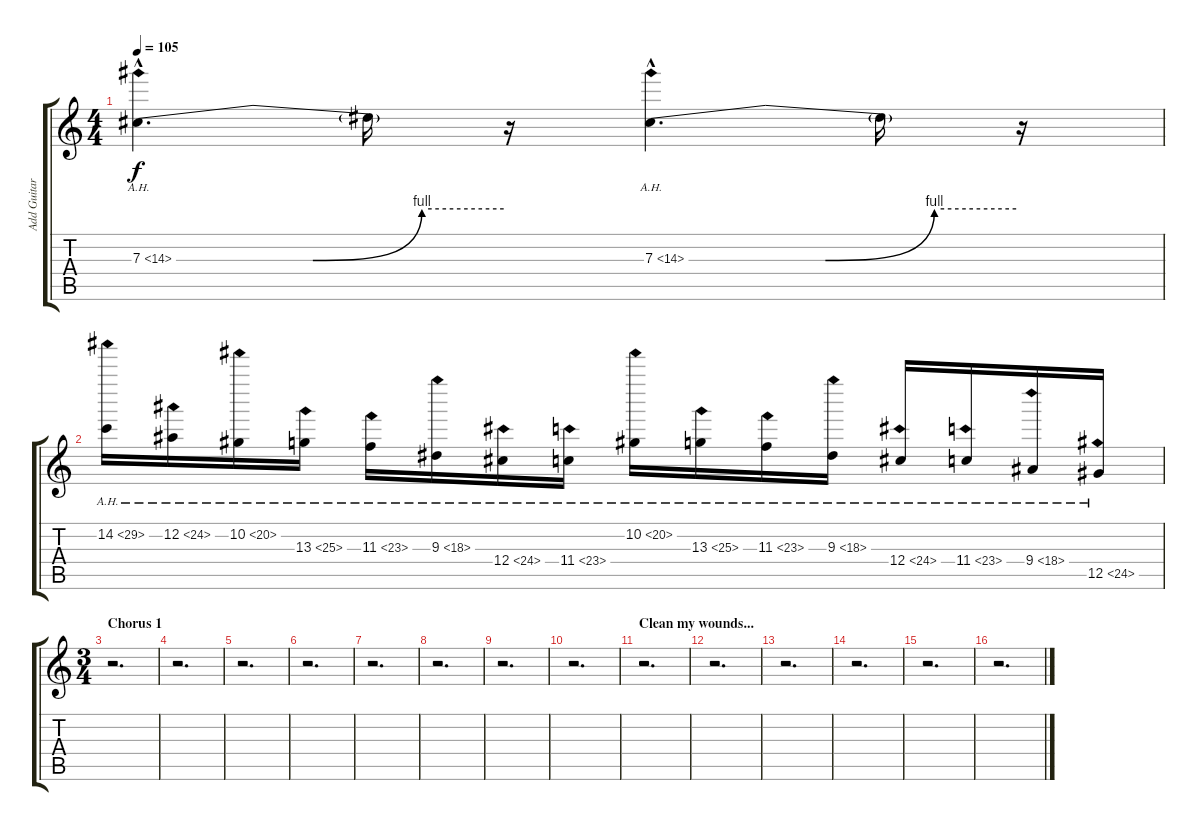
\track ("Add Guitar 2" "Add Guitar") {instrument distortionguitar}
\staff {score tabs}
\tuning (Eb4 Bb3 Gb3 Db3 Ab2 Eb2) {hide}
\ts (4 4)
\tempo 105
\clef g2
\ks c
7.3{be (custom 0 0 25 0 45 4 60 4) ah 7 hac}.4{d dy f} 7.3{t}.16 r.16 7.3{be (custom 0 0 25 0 45 4 60 4) ah 7 hac}.4{d} 7.3{t}.16 r.16 |
14.2{ah 15}.16 12.2{ah 12}.16 10.2{ah 10}.16 13.3{ah 12}.16 11.3{ah 12}.16 9.3{ah 9}.16 12.4{ah 12}.16 11.4{ah 12}.16 10.2{ah 10}.16 13.3{ah 12}.16 11.3{ah 12}.16 9.3{ah 9}.16 12.4{ah 12}.16 11.4{ah 12}.16 9.4{ah 9}.16 12.5{ah 12}.16 |
\ts (3 4)
\section ("" "Chorus 1")
r.2{d} |
r.2{d} |
r.2{d} |
r.2{d} |
r.2{d} |
r.2{d} |
r.2{d} |
r.2{d} |
\section ("" "Clean my wounds...")
r.2{d} |
r.2{d} |
r.2{d} |
r.2{d} |
r.2{d} |
r.2{d}
